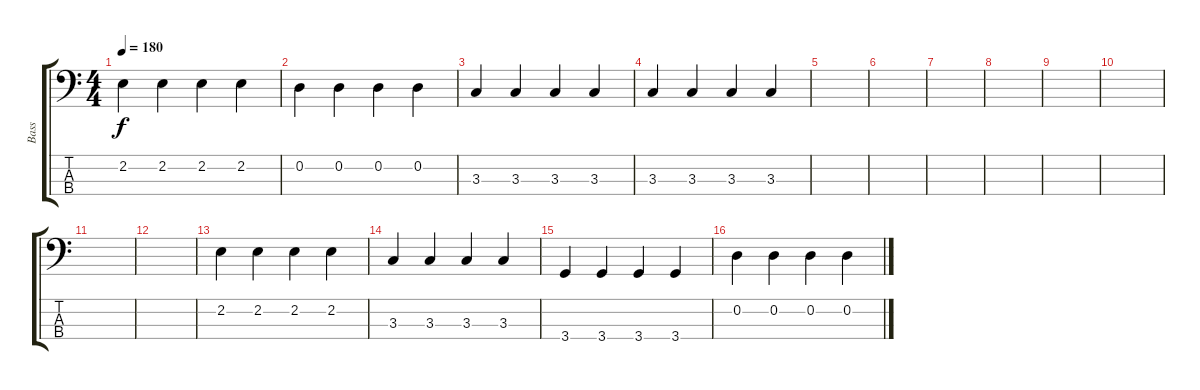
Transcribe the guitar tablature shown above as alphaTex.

\track ("Bass" "Bass") {instrument electricbassfinger}
\staff {score tabs}
\tuning (G2 D2 A1 E1) {hide}
\ts (4 4)
\tempo 180
\clef f4
\ks c
2.2.4{dy f} 2.2.4 2.2.4 2.2.4 |
0.2.4 0.2.4 0.2.4 0.2.4 |
3.3.4 3.3.4 3.3.4 3.3.4 |
3.3.4 3.3.4 3.3.4 3.3.4 |
|
|
|
|
|
|
|
|
2.2.4 2.2.4 2.2.4 2.2.4 |
3.3.4 3.3.4 3.3.4 3.3.4 |
3.4.4 3.4.4 3.4.4 3.4.4 |
0.2.4 0.2.4 0.2.4 0.2.4
